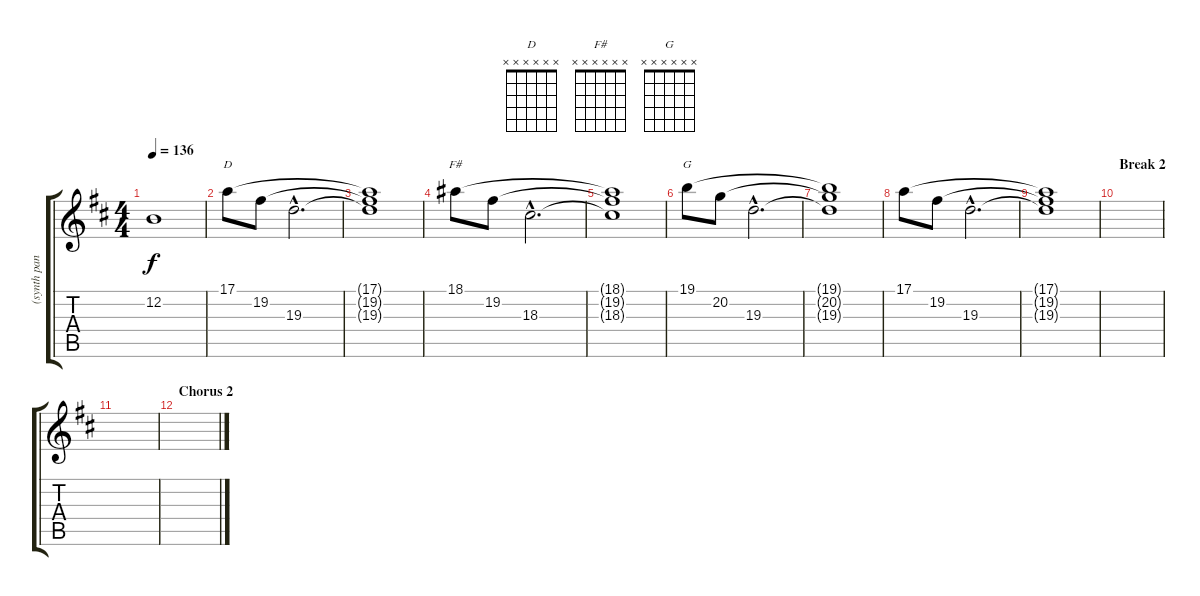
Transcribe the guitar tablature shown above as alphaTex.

\track ("(synth panning fx)" "(synth pan") {instrument pad3polysynth}
\staff {score tabs}
\tuning (E4 B3 G3 D3 A2 E2) {hide}
\chord ("D" x x x x x x)
\chord ("F#" x x x x x x)
\chord ("G" x x x x x x)
\ts (4 4)
\tempo 136
\clef g2
\ks d
12.2{t}.1{dy f} |
17.1.8{ch "D" volume 7} 19.2.8{volume 9} 19.3{hac}.2{d volume 11} |
(17.1{t} 19.2{t} 19.3{t}).1{volume 11} |
18.1.8{ch "F#" volume 7} 19.2.8{volume 9} 18.3{hac}.2{d volume 11} |
(18.1{t} 19.2{t} 18.3{t}).1{volume 11} |
19.1.8{ch "G" volume 7} 20.2.8{volume 9} 19.3{hac}.2{d volume 11} |
(19.1{t} 20.2{t} 19.3{t}).1{volume 11} |
17.1.8{volume 7} 19.2.8{volume 9} 19.3{hac}.2{d volume 11} |
(17.1{t} 19.2{t} 19.3{t}).1 |
\section ("" "Break 2")
|
|
\section ("" "Chorus 2")
